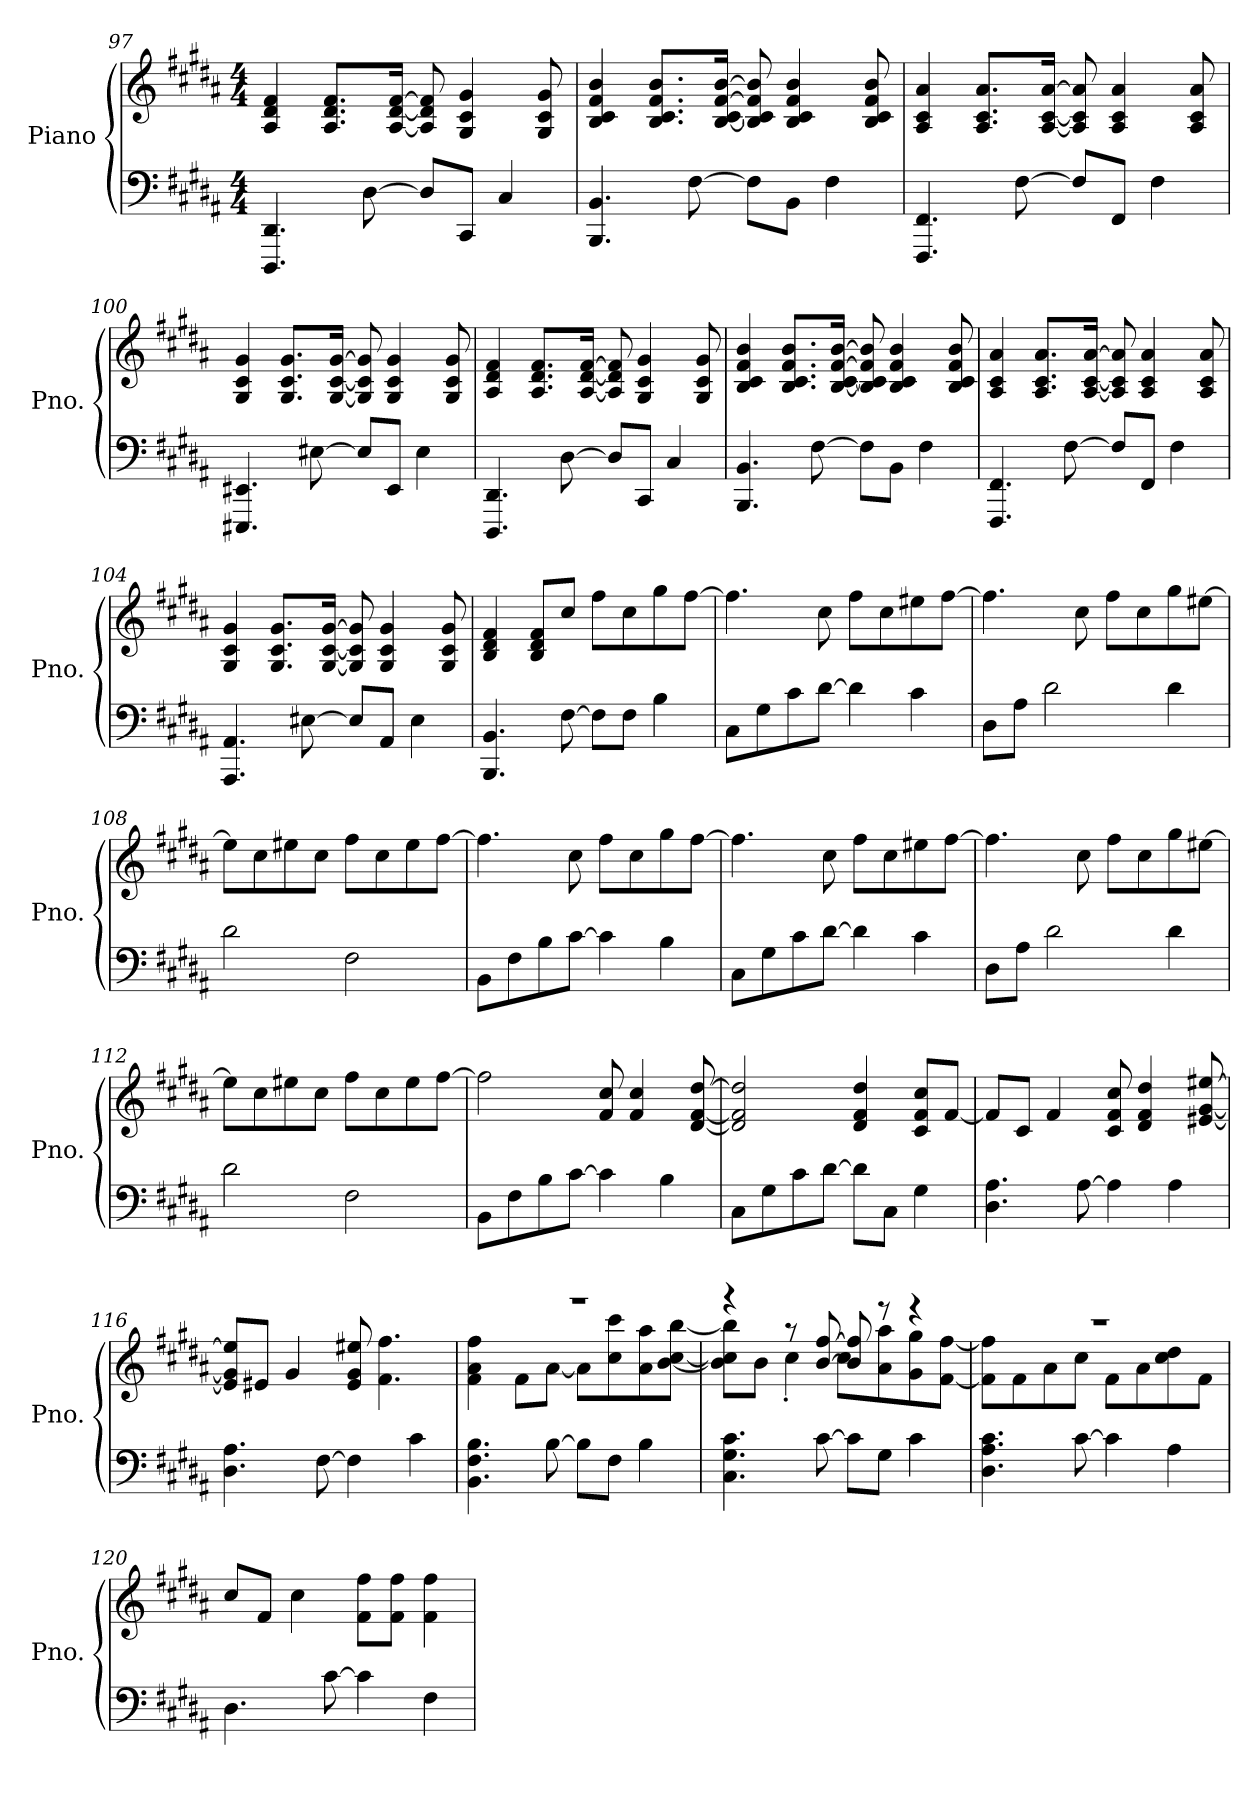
**kern	**kern
*part1	*part1
*staff2	*staff1
*I"Piano	*
*I'Pno.	*
*clefF4	*clefG2
*k[f#c#g#d#a#]	*k[f#c#g#d#a#]
*M4/4	*M4/4
=97	=97
4.DDD#/ 4.DD#/	4A#/ 4d#/ 4f#/
.	8.A#/ 8.d#/ 8.f#/L
[8D#\	.
.	[16A#/ [16d#/ [16f#/Jk
8D#/L]	8A#/] 8d#/] 8f#/]
8CC#/J	4G#/ 4c#/ 4g#/
4C#/	.
.	8G#/ 8c#/ 8g#/
!!LO:LB:g=z
=98	=98
4.BBB/ 4.BB/	4B/ 4c#/ 4f#/ 4b/
.	8.B/ 8.c#/ 8.f#/ 8.b/L
[8F#\	.
.	[16B/ [16c#/ [16f#/ [16b/Jk
8F#\L]	8B/] 8c#/] 8f#/] 8b/]
8BB\J	4B/ 4c#/ 4f#/ 4b/
4F#\	.
.	8B/ 8c#/ 8f#/ 8b/
=99	=99
4.FFF#/ 4.FF#/	4A#/ 4c#/ 4a#/
.	8.A#/ 8.c#/ 8.a#/L
[8F#\	.
.	[16A#/ [16c#/ [16a#/Jk
8F#/L]	8A#/] 8c#/] 8a#/]
8FF#/J	4A#/ 4c#/ 4a#/
4F#\	.
.	8A#/ 8c#/ 8a#/
=100	=100
4.EEE#X/ 4.EE#X/	4G#/ 4c#/ 4g#/
.	8.G#/ 8.c#/ 8.g#/L
[8E#X\	.
.	[16G#/ [16c#/ [16g#/Jk
8E#/L]	8G#/] 8c#/] 8g#/]
8EE#/J	4G#/ 4c#/ 4g#/
4E#\	.
.	8G#/ 8c#/ 8g#/
!!LO:LB:g=z
=101	=101
4.DDD#/ 4.DD#/	4A#/ 4d#/ 4f#/
.	8.A#/ 8.d#/ 8.f#/L
[8D#\	.
.	[16A#/ [16d#/ [16f#/Jk
8D#/L]	8A#/] 8d#/] 8f#/]
8CC#/J	4G#/ 4c#/ 4g#/
4C#/	.
.	8G#/ 8c#/ 8g#/
=102	=102
4.BBB/ 4.BB/	4B/ 4c#/ 4f#/ 4b/
.	8.B/ 8.c#/ 8.f#/ 8.b/L
[8F#\	.
.	[16B/ [16c#/ [16f#/ [16b/Jk
8F#\L]	8B/] 8c#/] 8f#/] 8b/]
8BB\J	4B/ 4c#/ 4f#/ 4b/
4F#\	.
.	8B/ 8c#/ 8f#/ 8b/
=103	=103
4.FFF#/ 4.FF#/	4A#/ 4c#/ 4a#/
.	8.A#/ 8.c#/ 8.a#/L
[8F#\	.
.	[16A#/ [16c#/ [16a#/Jk
8F#/L]	8A#/] 8c#/] 8a#/]
8FF#/J	4A#/ 4c#/ 4a#/
4F#\	.
.	8A#/ 8c#/ 8a#/
=104	=104
4.AAA#/ 4.AA#/	4G#/ 4c#/ 4g#/
.	8.G#/ 8.c#/ 8.g#/L
[8E#X\	.
.	[16G#/ [16c#/ [16g#/Jk
8E#/L]	8G#/] 8c#/] 8g#/]
8AA#/J	4G#/ 4c#/ 4g#/
4E#\	.
.	8G#/ 8c#/ 8g#/
!!LO:LB:g=z
=105	=105
4.BBB/ 4.BB/	4B/ 4d#/ 4f#/
.	8B/ 8d#/ 8f#/L
[8F#\	8cc#/J
8F#\L]	8ff#\L
8F#\J	8cc#\
4B\	8gg#\
.	[8ff#\J
=106	=106
8C#\L	4.ff#\]
8G#\	.
8c#\	.
[8d#\J	8cc#\
4d#\]	8ff#\L
.	8cc#\
4c#\	8ee#X\
.	[8ff#\J
=107	=107
8D#\L	4.ff#\]
8A#\J	.
2d#\	.
.	8cc#\
.	8ff#\L
.	8cc#\
4d#\	8gg#\
.	[8ee#X\J
=108	=108
2d#\	8ee#\L]
.	8cc#\
.	8ee#X\
.	8cc#\J
2F#\	8ff#\L
.	8cc#\
.	8ee#\
.	[8ff#\J
=109	=109
8BB\L	4.ff#\]
8F#\	.
8B\	.
[8c#\J	8cc#\
4c#\]	8ff#\L
.	8cc#\
4B\	8gg#\
.	[8ff#\J
!!LO:LB:g=z
=110	=110
8C#\L	4.ff#\]
8G#\	.
8c#\	.
[8d#\J	8cc#\
4d#\]	8ff#\L
.	8cc#\
4c#\	8ee#X\
.	[8ff#\J
=111	=111
8D#\L	4.ff#\]
8A#\J	.
2d#\	.
.	8cc#\
.	8ff#\L
.	8cc#\
4d#\	8gg#\
.	[8ee#X\J
=112	=112
2d#\	8ee#\L]
.	8cc#\
.	8ee#X\
.	8cc#\J
2F#\	8ff#\L
.	8cc#\
.	8ee#\
.	[8ff#\J
=113	=113
8BB\L	2ff#\]
8F#\	.
8B\	.
[8c#\J	.
4c#\]	8f#/ 8cc#/
.	4f#/ 4cc#/
4B\	.
.	[8d#/ [8f#/ [8dd#/
!!LO:PB:g=z
=114	=114
8C#\L	2d#/] 2f#/] 2dd#/]
8G#\	.
8c#\	.
[8d#\J	.
8d#\L]	4d#/ 4f#/ 4dd#/
8C#\J	.
4G#\	8c#/ 8f#/ 8cc#/L
.	[8f#/J
=115	=115
4.D#\ 4.A#\	8f#/L]
.	8c#/J
.	4f#/
[8A#\	.
4A#\]	8c#/ 8f#/ 8cc#/
.	4d#/ 4f#/ 4dd#/
4A#\	.
.	[8e#X/ [8g#/ [8ee#X/
=116	=116
4.D#\ 4.A#\	8e#/] 8g#/] 8ee#/]L
.	8e#X/J
.	4g#/
[8F#\	.
4F#\]	8e#/ 8g#/ 8ee#X/
.	4.f#\ 4.ff#\
4c#\	.
=117	=117
*	*^
4.BB\ 4.F#\ 4.B\	1r	4f#\ 4a#\ 4ff#\
.	.	8f#\L
[8B\	.	[8a#\J
8B\L]	.	8a#\L]
8F#\J	.	8cc#\ 8ccc#\
4B\	.	8a#\ 8aa#\
.	.	[8b\ [8cc#\ [8bb\J
!!LO:LB:g=z	!!
=118	=118	=118
4.C#\ 4.G#\ 4.c#\	4r	8b\] 8cc#\] 8bb\]L
.	.	8b\J
.	8r	4cc#'\
[8c#\	[8b/ [8ff#/	.
8c#\L]	8b/] 8ff#/]	8cc#\L
8G#\J	8r	8a#\ 8aa#\
4c#\	4r	8g#\ 8gg#\
.	.	[8f#\ [8ff#\J
=119	=119	=119
4.D#\ 4.A#\ 4.c#\	1r	8f#\] 8ff#\]L
.	.	8f#\
.	.	8a#\
[8c#\	.	8cc#\J
4c#\]	.	8f#\L
.	.	8a#\
4A#\	.	8cc#\ 8dd#\
.	.	8f#\J
*	*v	*v
=120	=120
4.D#\	8cc#/L
.	8f#/J
.	4cc#\
[8c#\	.
4c#\]	8f#\ 8ff#\L
.	8f#\ 8ff#\J
4F#\	4f#\ 4ff#\
=	=
*-	*-
